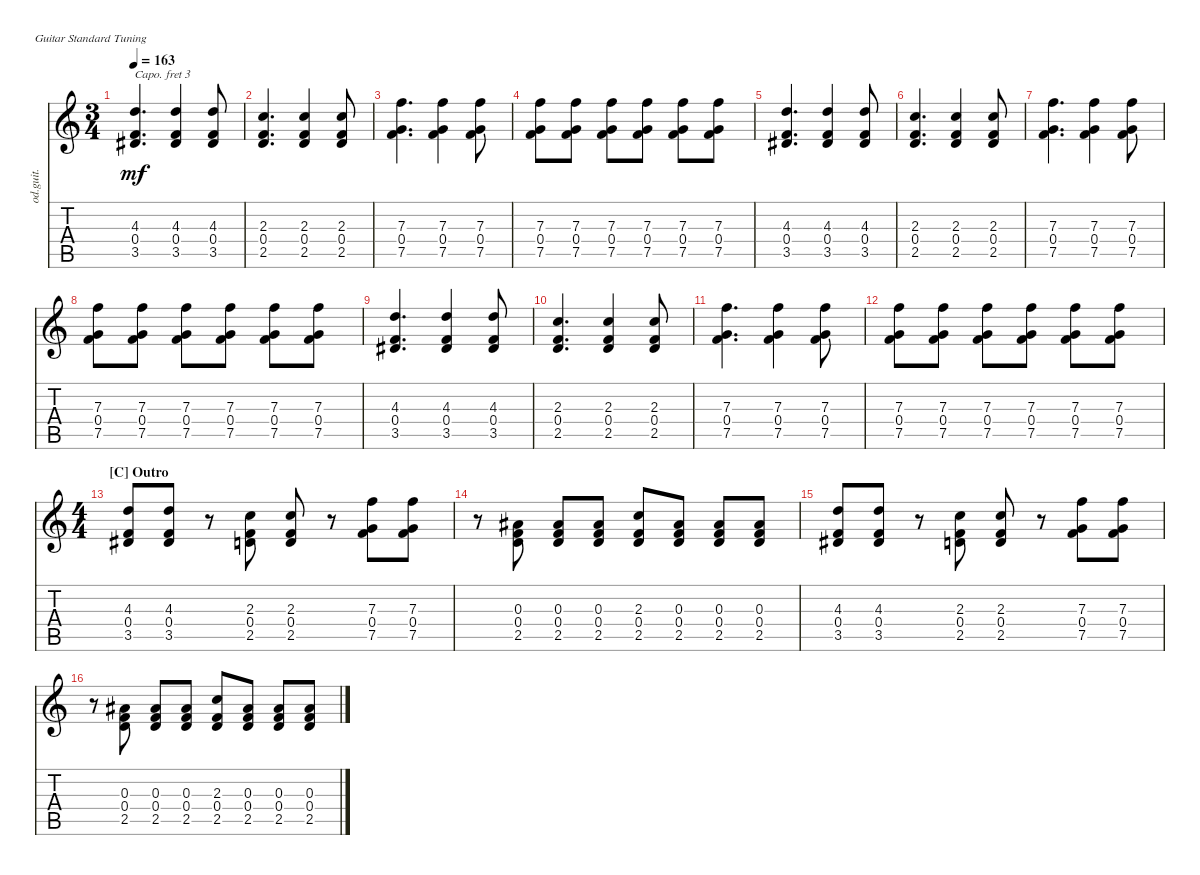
\bracketExtendMode nobrackets
\track ("Overdriven Guitar" "od.guit.") {instrument overdrivenguitar}
\staff {score tabs}
\capo 3
\tuning (E4 B3 G3 D3 A2 E2)
\ts (3 4)
\tempo 163
\clef g2
\ks aminor
(3.5{acc #} 0.4 4.3).4{d dy mf beam Up} (3.5{acc #} 0.4 4.3).4{beam Up} (3.5{acc #} 0.4 4.3).8{beam Up} |
(2.5 0.4 2.3).4{d beam Up} (2.5 0.4 2.3).4{beam Up} (2.5 0.4 2.3).8{beam Up} |
(7.5 0.4 7.3).4{d beam Down} (7.5 0.4 7.3).4{beam Down} (7.5 0.4 7.3).8{beam Down} |
(7.3 0.4 7.5).8{beam Down} (7.3 0.4 7.5).8{beam Down} (7.3 0.4 7.5).8{beam Down} (7.3 0.4 7.5).8{beam Down} (7.3 0.4 7.5).8{beam Down} (7.3 0.4 7.5).8{beam Down} |
(3.5{acc #} 0.4 4.3).4{d beam Up} (3.5{acc #} 0.4 4.3).4{beam Up} (3.5{acc #} 0.4 4.3).8{beam Up} |
(2.5 0.4 2.3).4{d beam Up} (2.5 0.4 2.3).4{beam Up} (2.5 0.4 2.3).8{beam Up} |
(7.5 0.4 7.3).4{d beam Down} (7.5 0.4 7.3).4{beam Down} (7.5 0.4 7.3).8{beam Down} |
(7.3 0.4 7.5).8{beam Down} (7.3 0.4 7.5).8{beam Down} (7.3 0.4 7.5).8{beam Down} (7.3 0.4 7.5).8{beam Down} (7.3 0.4 7.5).8{beam Down} (7.3 0.4 7.5).8{beam Down} |
(3.5{acc #} 0.4 4.3).4{d beam Up} (3.5{acc #} 0.4 4.3).4{beam Up} (3.5{acc #} 0.4 4.3).8{beam Up} |
(2.5 0.4 2.3).4{d beam Up} (2.5 0.4 2.3).4{beam Up} (2.5 0.4 2.3).8{beam Up} |
(7.5 0.4 7.3).4{d beam Down} (7.5 0.4 7.3).4{beam Down} (7.5 0.4 7.3).8{beam Down} |
(7.3 0.4 7.5).8{beam Down} (7.3 0.4 7.5).8{beam Down} (7.3 0.4 7.5).8{beam Down} (7.3 0.4 7.5).8{beam Down} (7.3 0.4 7.5).8{beam Down} (7.3 0.4 7.5).8{beam Down} |
\ts (4 4)
\section ("C" "Outro")
(3.5{acc #} 0.4 4.3).8{beam Up} (3.5{acc #} 0.4 4.3).8{beam Up} r.8{beam Down} (2.5 0.4 2.3).8{beam Up} (2.5 0.4 2.3).8{beam Up} r.8{beam Down} (7.5 7.3 0.4).8{beam Down} (7.3 7.5 0.4).8{beam Down} |
r.8{beam Down} (2.5 0.3{acc #} 0.4).8{beam Up} (2.5 0.3{acc #} 0.4).8{beam Up} (2.5 0.3{acc #} 0.4).8{beam Up} (2.5 2.3 0.4).8{beam Up} (2.5 0.3{acc #} 0.4).8{beam Up} (2.5 0.3{acc #} 0.4).8{beam Up} (2.5 0.3{acc #} 0.4).8{beam Up} |
(3.5{acc #} 0.4 4.3).8{beam Up} (3.5{acc #} 0.4 4.3).8{beam Up} r.8{beam Down} (2.5 0.4 2.3).8{beam Up} (2.5 0.4 2.3).8{beam Up} r.8{beam Down} (7.5 7.3 0.4).8{beam Down} (7.3 7.5 0.4).8{beam Down} |
r.8{beam Down} (2.5 0.3{acc #} 0.4).8{beam Up} (2.5 0.3{acc #} 0.4).8{beam Up} (2.5 0.3{acc #} 0.4).8{beam Up} (2.5 2.3 0.4).8{beam Up} (2.5 0.3{acc #} 0.4).8{beam Up} (2.5 0.3{acc #} 0.4).8{beam Up} (2.5 0.3{acc #} 0.4).8{beam Up}
